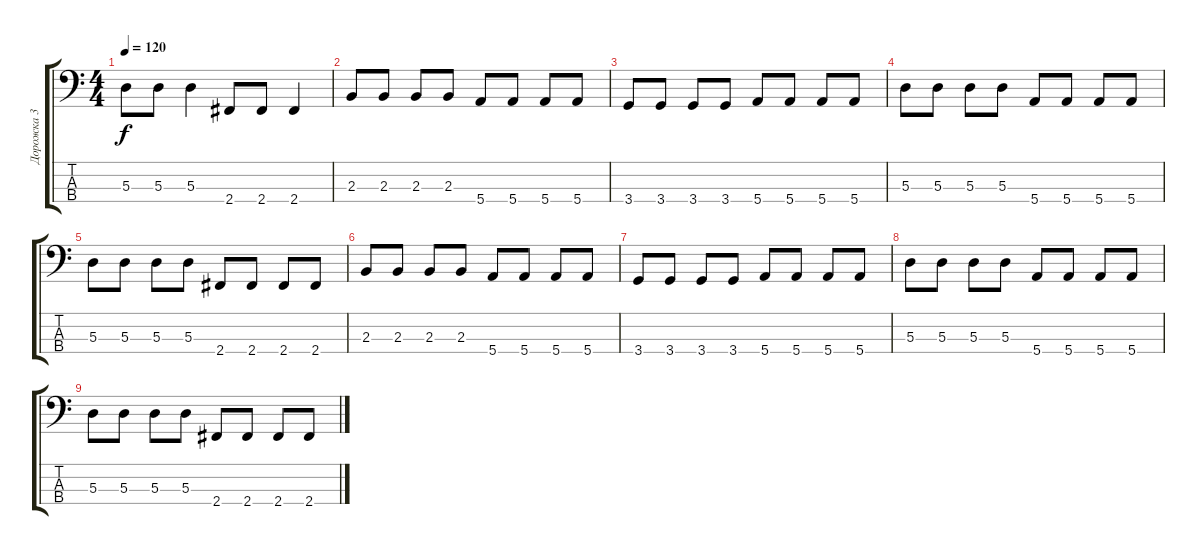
\track ("Дорожка 3" "Дорожка 3") {instrument electricbassfinger}
\staff {score tabs}
\tuning (G2 D2 A1 E1) {hide}
\ts (4 4)
\tempo 120
\clef f4
\ks c
5.3.8{dy f} 5.3.8 5.3.4 2.4.8 2.4.8 2.4.4 |
2.3.8 2.3.8 2.3.8 2.3.8 5.4.8 5.4.8 5.4.8 5.4.8 |
3.4.8 3.4.8 3.4.8 3.4.8 5.4.8 5.4.8 5.4.8 5.4.8 |
5.3.8 5.3.8 5.3.8 5.3.8 5.4.8 5.4.8 5.4.8 5.4.8 |
5.3.8 5.3.8 5.3.8 5.3.8 2.4.8 2.4.8 2.4.8 2.4.8 |
2.3.8 2.3.8 2.3.8 2.3.8 5.4.8 5.4.8 5.4.8 5.4.8 |
3.4.8 3.4.8 3.4.8 3.4.8 5.4.8 5.4.8 5.4.8 5.4.8 |
5.3.8 5.3.8 5.3.8 5.3.8 5.4.8 5.4.8 5.4.8 5.4.8 |
5.3.8 5.3.8 5.3.8 5.3.8 2.4.8 2.4.8 2.4.8 2.4.8
